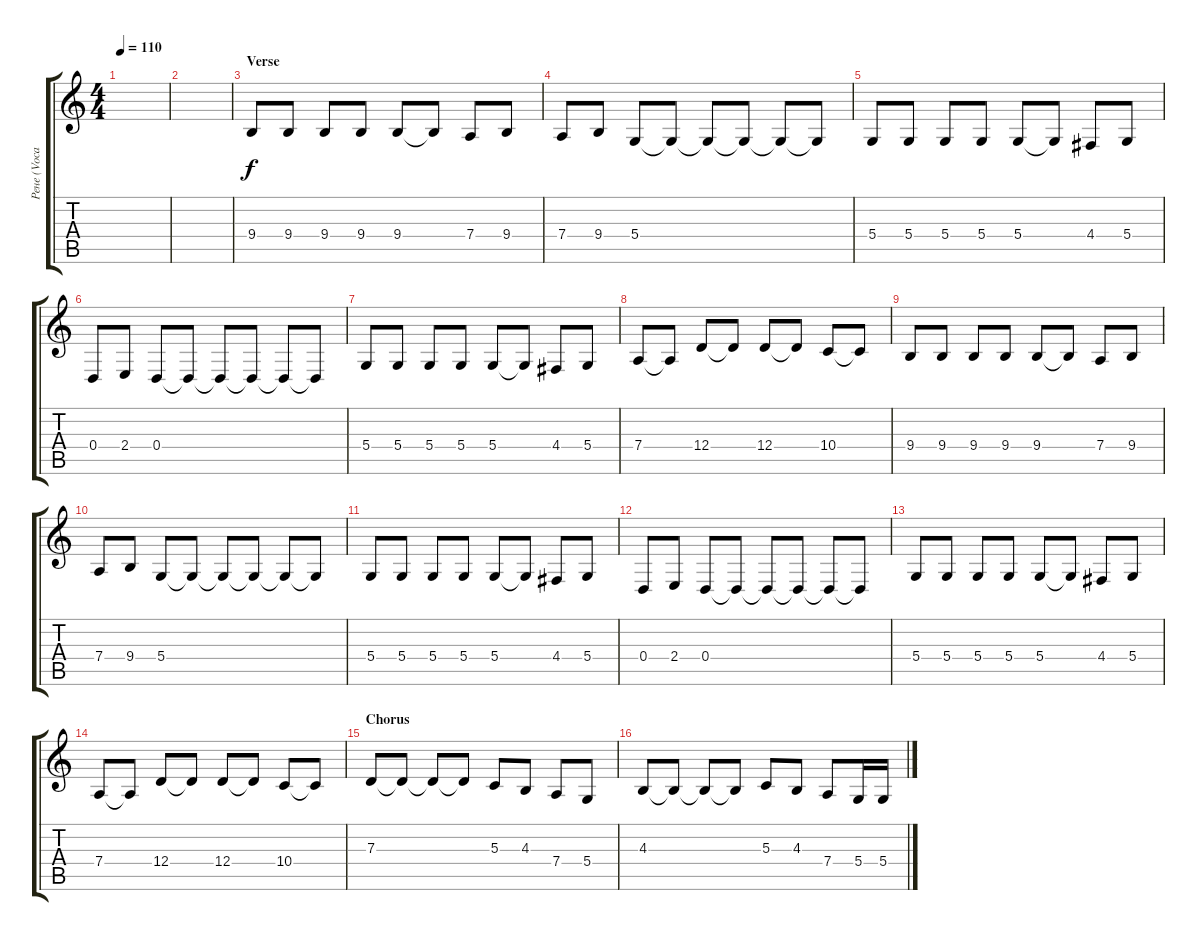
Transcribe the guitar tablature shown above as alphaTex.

\track ("Рене (Vocal)" "Рене (Voca") {instrument lead6voice}
\staff {score tabs}
\tuning (E4 B3 G3 D3 A2 E2) {hide}
\ts (4 4)
\tempo 110
\clef g2
\ks c
|
|
\section ("" "Verse")
9.4.8 9.4.8 9.4.8 9.4.8 9.4.8 9.4{t}.8 7.4.8 9.4.8 |
7.4.8 9.4.8 5.4.8 5.4{t}.8 5.4{t}.8 5.4{t}.8 5.4{t}.8 5.4{t}.8 |
5.4.8 5.4.8 5.4.8 5.4.8 5.4.8 5.4{t}.8 4.4.8 5.4.8 |
0.4.8 2.4.8 0.4.8 0.4{t}.8 0.4{t}.8 0.4{t}.8 0.4{t}.8 0.4{t}.8 |
5.4.8 5.4.8 5.4.8 5.4.8 5.4.8 5.4{t}.8 4.4.8 5.4.8 |
7.4.8 7.4{t}.8 12.4.8 12.4{t}.8 12.4.8 12.4{t}.8 10.4.8 10.4{t}.8 |
9.4.8 9.4.8 9.4.8 9.4.8 9.4.8 9.4{t}.8 7.4.8 9.4.8 |
7.4.8 9.4.8 5.4.8 5.4{t}.8 5.4{t}.8 5.4{t}.8 5.4{t}.8 5.4{t}.8 |
5.4.8 5.4.8 5.4.8 5.4.8 5.4.8 5.4{t}.8 4.4.8 5.4.8 |
0.4.8 2.4.8 0.4.8 0.4{t}.8 0.4{t}.8 0.4{t}.8 0.4{t}.8 0.4{t}.8 |
5.4.8 5.4.8 5.4.8 5.4.8 5.4.8 5.4{t}.8 4.4.8 5.4.8 |
7.4.8 7.4{t}.8 12.4.8 12.4{t}.8 12.4.8 12.4{t}.8 10.4.8 10.4{t}.8 |
\section ("" "Chorus")
7.3.8 7.3{t}.8 7.3{t}.8 7.3{t}.8 5.3.8 4.3.8 7.4.8 5.4.8 |
4.3.8 4.3{t}.8 4.3{t}.8 4.3{t}.8 5.3.8 4.3.8 7.4.8 5.4.16 5.4.16
